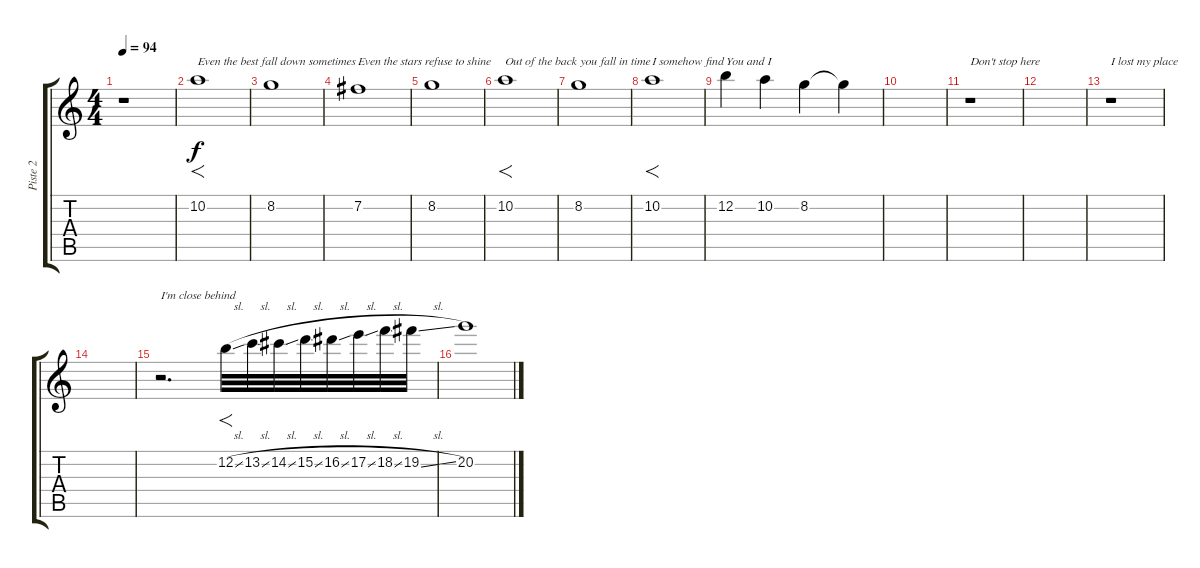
\track ("Piste 2" "Piste 2") {instrument electricguitarclean}
\staff {score tabs}
\tuning (E4 B3 G3 D3 A2 E2) {hide}
\ts (4 4)
\tempo 94
\clef g2
\ks c
r.1{dy f} |
10.2.1{f txt "Even the best fall down sometimes"} |
8.2.1 |
7.2.1{txt "Even the stars refuse to shine"} |
8.2.1 |
10.2.1{f txt "Out of the back you fall in time"} |
8.2.1 |
10.2.1{f txt "I somehow find"} |
12.2.4{txt "You and I"} 10.2.4 8.2.4 8.2{t}.4 |
|
r.1{txt "Don't stop here"} |
|
r.1{txt "I lost my place"} |
|
r.2{d txt "I'm close behind"} 12.2{sl}.32{f} 13.2{sl}.32 14.2{sl}.32 15.2{sl}.32 16.2{sl}.32 17.2{sl}.32 18.2{sl}.32 19.2{sl}.32 |
20.2.1
